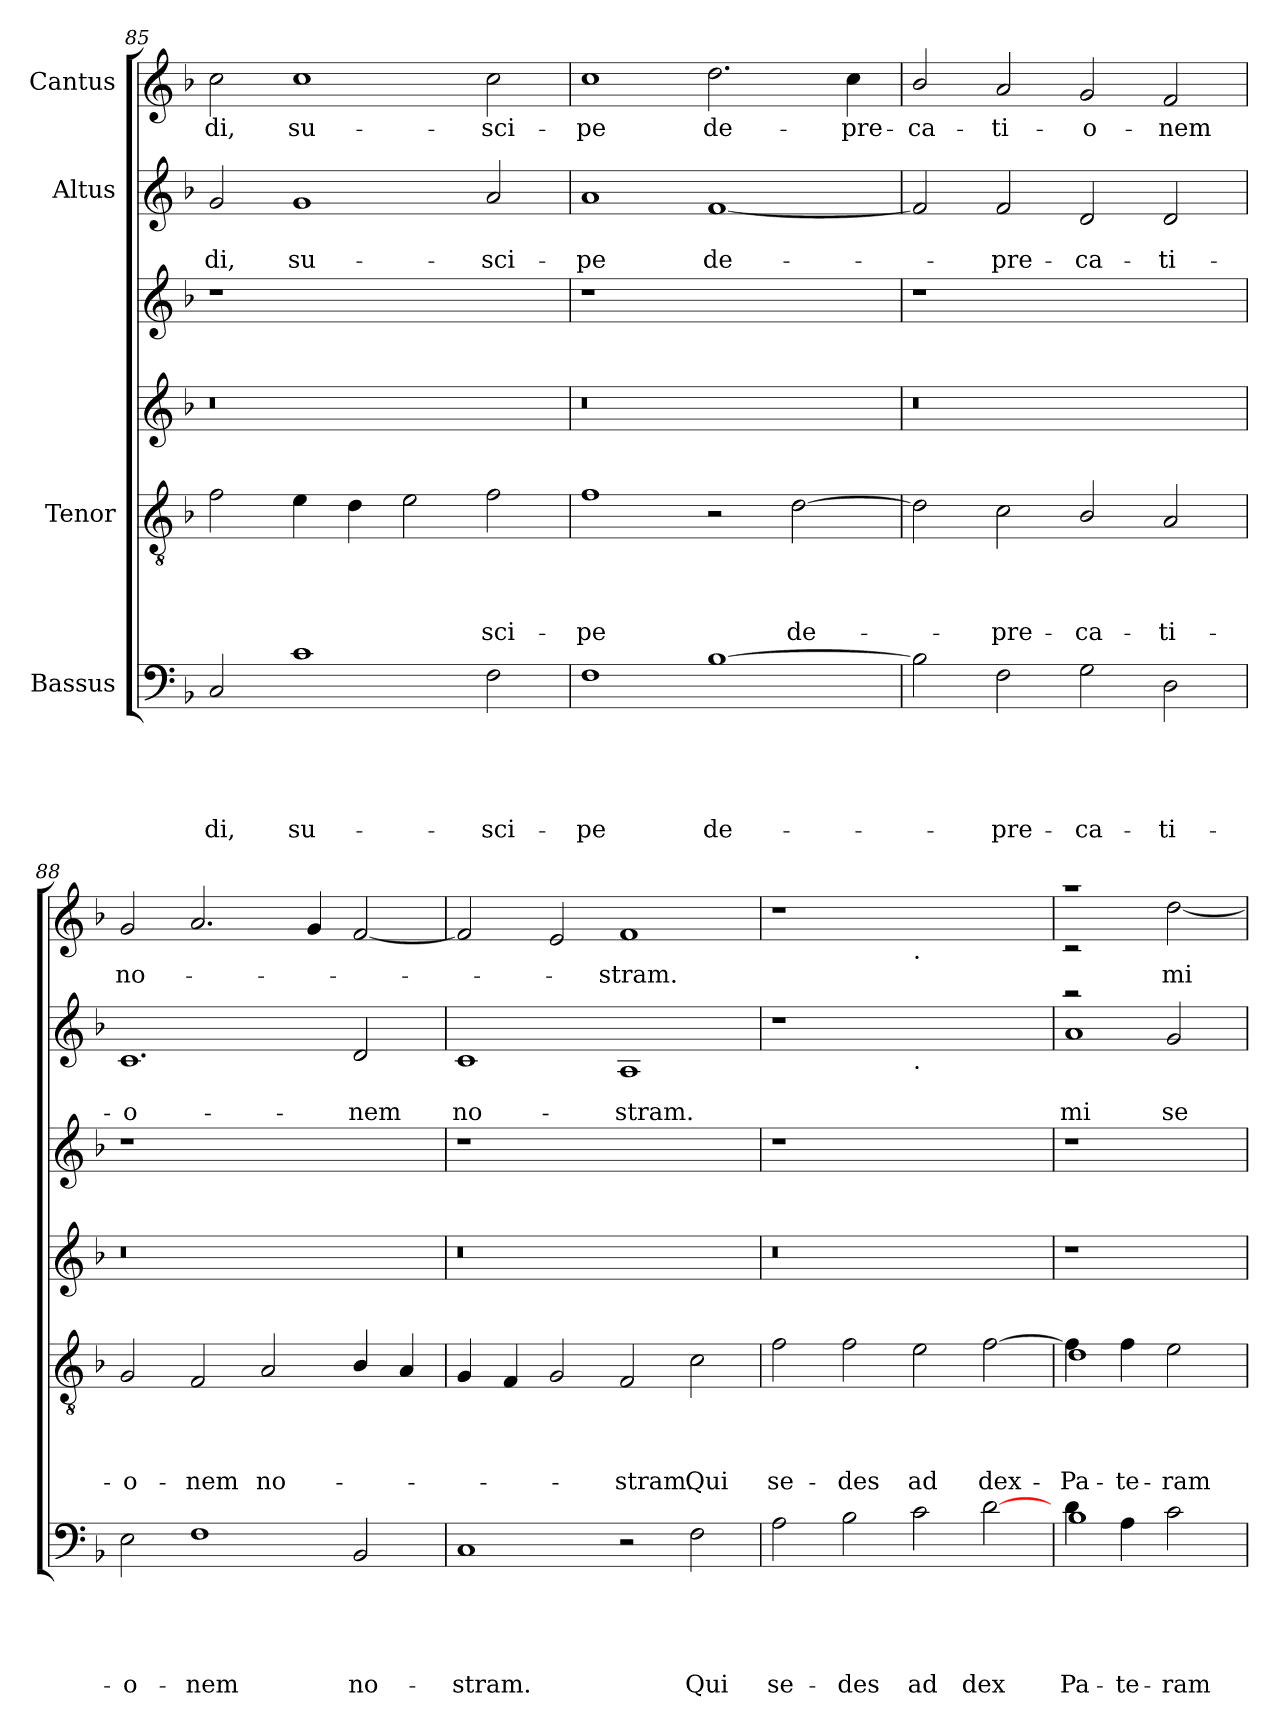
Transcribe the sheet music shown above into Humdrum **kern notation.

**kern	**text	**text	**text	**text	**text	**kern	**text	**text	**text	**text	**kern	**kern	**kern	**text	**text	**kern	**text
*part5	*part5	*part5	*part5	*part5	*part5	*part4	*part4	*part4	*part4	*part4	*part3	*part3	*part2	*part2	*part2	*part1	*part1
*staff6	*staff6	*staff6	*staff6	*staff6	*staff6	*staff5	*staff5	*staff5	*staff5	*staff5	*staff4	*staff3	*staff2	*staff2	*staff2	*staff1	*staff1
*I"Bassus	*	*	*	*	*	*I"Tenor	*	*	*	*	*	*	*I"Altus	*	*	*I"Cantus	*
*clefF4	*	*	*	*	*	*clefGv2	*	*	*	*	*clefG2	*clefG2	*clefG2	*	*	*clefG2	*
*k[b-]	*	*	*	*	*	*k[b-]	*	*	*	*	*k[b-]	*k[b-]	*k[b-]	*	*	*k[b-]	*
*F:	*	*	*	*	*	*F:	*	*	*	*	*F:	*F:	*F:	*	*	*F:	*
=85	=85	=85	=85	=85	=85	=85	=85	=85	=85	=85	=85	=85	=85	=85	=85	=85	=85
!	!	!	!	!	!LO:LY:b	!	!	!	!	!	!	!	!	!	!LO:LY:b	!	!LO:LY:b
2C/	.	.	.	.	-di,	2f\	.	.	.	.	0r	1r	2g/	.	-di,	2cc\	-di,
!	!	!	!	!	!LO:LY:b	!	!	!	!	!	!	!	!	!	!LO:LY:b	!	!LO:LY:b
1c	.	.	.	.	su-	4e\	.	.	.	.	.	.	1g	.	su-	1cc	su-
.	.	.	.	.	.	4d\	.	.	.	.	.	.	.	.	.	.	.
.	.	.	.	.	.	2e\	.	.	.	.	.	1ryy	.	.	.	.	.
!	!	!	!	!	!LO:LY:b	!	!	!	!	!LO:LY:b	!	!	!	!	!LO:LY:b	!	!LO:LY:b
2F\	.	.	.	.	-sci-	2f\	.	.	.	-sci-	.	.	2a/	.	-sci-	2cc\	-sci-
!!LO:PB:g=z
=86!	=86!	=86!	=86!	=86!	=86!	=86!	=86!	=86!	=86!	=86!	=86!	=86!	=86!	=86!	=86!	=86!	=86!
!	!	!	!	!	!LO:LY:b	!	!	!	!	!LO:LY:b	!	!	!	!	!LO:LY:b	!	!LO:LY:b
1F	.	.	.	.	-pe	1f	.	.	.	-pe	0r	1r	1a	.	-pe	1cc	-pe
!	!	!	!	!	!LO:LY:b	!	!	!	!	!	!	!	!	!	!LO:LY:b	!	!LO:LY:b
[>1B-	.	.	.	.	de-	2r	.	.	.	.	.	1ryy	[<1f	.	de-	2.dd\	de-
!	!	!	!	!	!	!	!	!	!	!LO:LY:b	!	!	!	!	!	!	!
.	.	.	.	.	.	[>2d\	.	.	.	de-	.	.	.	.	.	.	.
!	!	!	!	!	!	!	!	!	!	!	!	!	!	!	!	!	!LO:LY:b
.	.	.	.	.	.	.	.	.	.	.	.	.	.	.	.	4cc\	-pre-
=87!	=87!	=87!	=87!	=87!	=87!	=87!	=87!	=87!	=87!	=87!	=87!	=87!	=87!	=87!	=87!	=87!	=87!
!	!	!	!	!	!	!	!	!	!	!	!	!	!	!	!	!	!LO:LY:b
2B-\]	.	.	.	.	.	2d\]	.	.	.	.	0r	1r	2f/]	.	.	2b-/	-ca-
!	!	!	!	!	!LO:LY:b	!	!	!	!	!LO:LY:b	!	!	!	!	!LO:LY:b	!	!LO:LY:b
2F\	.	.	.	.	-pre-	2c\	.	.	.	-pre-	.	.	2f/	.	-pre-	2a/	-ti-
!	!	!	!	!	!LO:LY:b	!	!	!	!	!LO:LY:b	!	!	!	!	!LO:LY:b	!	!LO:LY:b
2G\	.	.	.	.	-ca-	2B-/	.	.	.	-ca-	.	1ryy	2d/	.	-ca-	2g/	-o-
!	!	!	!	!	!LO:LY:b	!	!	!	!	!LO:LY:b	!	!	!	!	!LO:LY:b	!	!LO:LY:b
2D\	.	.	.	.	-ti-	2A/	.	.	.	-ti-	.	.	2d/	.	-ti-	2f/	-nem
=88!	=88!	=88!	=88!	=88!	=88!	=88!	=88!	=88!	=88!	=88!	=88!	=88!	=88!	=88!	=88!	=88!	=88!
!	!	!	!	!	!LO:LY:b	!	!	!	!	!LO:LY:b	!	!	!	!	!LO:LY:b:rj	!	!LO:LY:b
2E\	.	.	.	.	-o-	2G/	.	.	.	-o-	0r	1r	1.c	.	-o-	2g/	no-
!	!	!	!	!	!LO:LY:b	!	!	!	!	!LO:LY:b	!	!	!	!	!	!	!
1F	.	.	.	.	-nem	2F/	.	.	.	-nem	.	.	.	.	.	2.a/	.
!	!	!	!	!	!	!	!	!	!	!LO:LY:b	!	!	!	!	!	!	!
.	.	.	.	.	.	2A/	.	.	.	no-	.	1ryy	.	.	.	.	.
.	.	.	.	.	.	.	.	.	.	.	.	.	.	.	.	4g/	.
!	!	!	!	!	!LO:LY:b	!	!	!	!	!	!	!	!	!	!LO:LY:b	!	!
2BB-/	.	.	.	.	no-	4B-/	.	.	.	.	.	.	2d/	.	-nem	[<2f/	.
.	.	.	.	.	.	4A/	.	.	.	.	.	.	.	.	.	.	.
=89!	=89!	=89!	=89!	=89!	=89!	=89!	=89!	=89!	=89!	=89!	=89!	=89!	=89!	=89!	=89!	=89!	=89!
!	!	!	!	!	!LO:LY:b	!	!	!	!	!	!	!	!	!	!LO:LY:b	!	!
1C	.	.	.	.	-stram.	4G/	.	.	.	.	0r	1r	1c	.	no-	2f/]	.
.	.	.	.	.	.	4F/	.	.	.	.	.	.	.	.	.	.	.
.	.	.	.	.	.	2G/	.	.	.	.	.	.	.	.	.	2e/	.
!	!	!	!	!	!	!	!	!	!	!LO:LY:b	!	!	!	!	!LO:LY:b	!	!LO:LY:b
2r	.	.	.	.	.	2F/	.	.	.	-stram.	.	1ryy	1A	.	-stram.	1f	-stram.
!	!	!	!	!	!LO:LY:b	!	!	!	!	!LO:LY:b	!	!	!	!	!	!	!
2F\	.	.	.	.	Qui	2c\	.	.	.	Qui	.	.	.	.	.	.	.
=90!	=90!	=90!	=90!	=90!	=90!	=90!	=90!	=90!	=90!	=90!	=90!	=90!	=90!	=90!	=90!	=90!	=90!
!	!	!	!	!	!LO:LY:b	!	!	!	!	!LO:LY:b	!	!	!	!	!	!	!
2A\	.	.	.	.	se-	2f\	.	.	.	se-	0r	1r	1r	.	.	1r	.
!	!	!	!	!	!LO:LY:b	!	!	!	!	!LO:LY:b	!	!	!	!	!	!	!
2B-\	.	.	.	.	-des	2f\	.	.	.	-des	.	.	.	.	.	.	.
!	!	!	!	!	!	!	!	!	!	!	!	!	!	!	!	!LO:TX:b:t=.	!
!	!	!	!	!	!	!	!	!	!	!	!	!	!LO:TX:b:t=.	!	!	!	!
!	!	!	!	!	!LO:LY:b	!	!	!	!	!LO:LY:b	!	!	!	!	!	!	!
2c\	.	.	.	.	ad	2e\	.	.	.	ad	.	1ryy	1ryy	.	.	1ryy	.
!	!	!	!	!	!LO:LY:b	!	!	!	!	!LO:LY:b	!	!	!	!	!	!	!
[<2d\	.	.	.	.	dex-	[<2f\	.	.	.	dex-	.	.	.	.	.	.	.
!!LO:LB:g=z
=91!	=91!	=91!	=91!	=91!	=91!	=91!	=91!	=91!	=91!	=91!	=91!	=91!	=91!	=91!	=91!	=91!	=91!
*^	*	*	*	*	*	*	*	*	*	*	*	*	*	*	*	*	*
*	*^	*	*	*	*	*	*	*	*	*	*	*	*	*	*	*	*	*
!	!	!	!	!	!	!	!LO:LY:b	!	!	!	!	!LO:LY:b	!	!	!	!	!LO:LY:b	!	!
*	*	*	*	*	*	*	*	*^	*	*	*	*	*	*	*^	*	*	*^	*
32ryy	4d\	1B-	.	.	.	.	Pa-	4f\]	1d	.	.	.	Pa-	1r	1r	2raa	1a	.	-mi-	1raa	2rc	.
2ryy	.	.	.	.	.	.	.	.	.	.	.	.	.	.	.	.	.	.	.	.	.	.
!	!	!	!	!	!	!	!LO:LY:b	!	!	!	!	!	!LO:LY:b	!	!	!	!	!	!	!	!	!
.	4A\	.	.	.	.	.	-te-	4f\	.	.	.	.	-te-	.	.	.	.	.	.	.	.	.
!	!	!	!	!	!	!	!LO:LY:b	!	!	!	!	!	!LO:LY:b	!	!	!	!	!	!LO:LY:b	!	!	!LO:LY:b
.	2c\	.	.	.	.	.	-ram	2e\	.	.	.	.	-ram	.	.	2g/	.	.	se-	.	[>2dd\	mi-
4...ryy	.	.	.	.	.	.	.	.	.	.	.	.	.	.	.	.	.	.	.	.	.	.
*v	*v	*v	*	*	*	*	*	*	*	*	*	*	*	*	*	*v	*v	*	*	*v	*v	*
*	*	*	*	*	*	*v	*v	*	*	*	*	*	*	*	*	*	*	*
=!	=!	=!	=!	=!	=!	=!	=!	=!	=!	=!	=!	=!	=!	=!	=!	=!	=!
*-	*-	*-	*-	*-	*-	*-	*-	*-	*-	*-	*-	*-	*-	*-	*-	*-	*-
